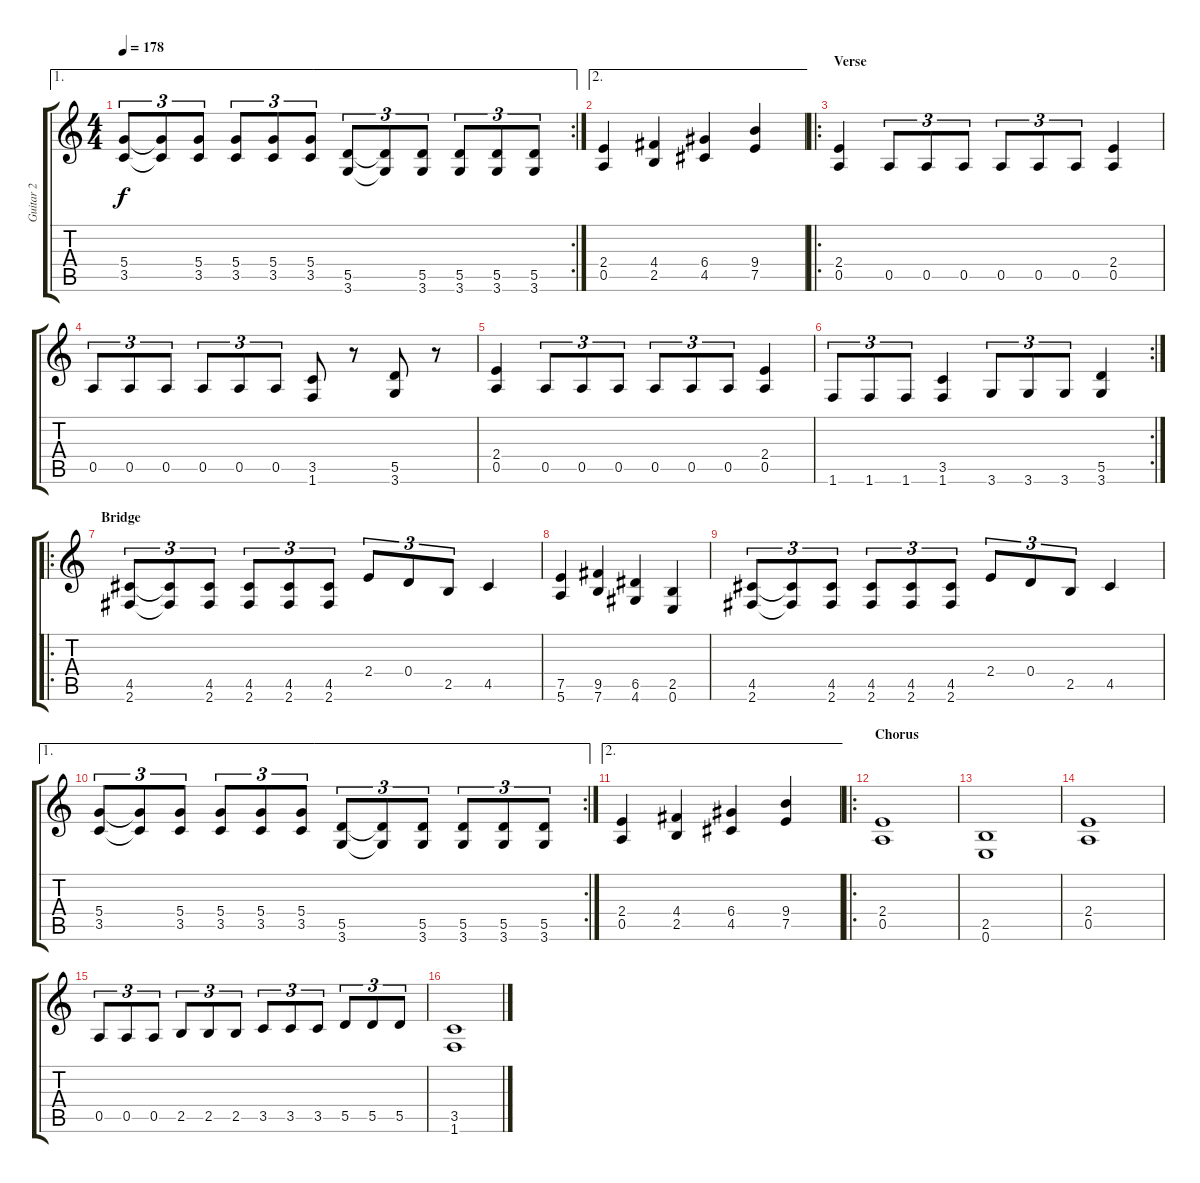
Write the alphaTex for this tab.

\track ("Guitar 2" "Guitar 2") {instrument distortionguitar}
\staff {score tabs}
\tuning (E4 B3 G3 D3 A2 E2) {hide}
\ae 1
\rc 2
\ts (4 4)
\tempo 178
\clef g2
\ks c
(5.4 3.5).8{tu (3 2) dy f} (5.4{t} 3.5{t}).8{tu (3 2)} (5.4 3.5).8{tu (3 2)} (5.4 3.5).8{tu (3 2)} (5.4 3.5).8{tu (3 2)} (5.4 3.5).8{tu (3 2)} (5.5 3.6).8{tu (3 2)} (5.5{t} 3.6{t}).8{tu (3 2)} (5.5 3.6).8{tu (3 2)} (5.5 3.6).8{tu (3 2)} (5.5 3.6).8{tu (3 2)} (5.5 3.6).8{tu (3 2)} |
\ae 2
(2.4 0.5).4 (4.4 2.5).4 (6.4 4.5).4 (9.4 7.5).4 |
\ro
\section ("" "Verse")
(2.4 0.5).4 0.5.8{tu (3 2)} 0.5.8{tu (3 2)} 0.5.8{tu (3 2)} 0.5.8{tu (3 2)} 0.5.8{tu (3 2)} 0.5.8{tu (3 2)} (2.4 0.5).4 |
0.5.8{tu (3 2)} 0.5.8{tu (3 2)} 0.5.8{tu (3 2)} 0.5.8{tu (3 2)} 0.5.8{tu (3 2)} 0.5.8{tu (3 2)} (3.5 1.6).8 r.8 (5.5 3.6).8 r.8 |
(2.4 0.5).4 0.5.8{tu (3 2)} 0.5.8{tu (3 2)} 0.5.8{tu (3 2)} 0.5.8{tu (3 2)} 0.5.8{tu (3 2)} 0.5.8{tu (3 2)} (2.4 0.5).4 |
\rc 2
1.6.8{tu (3 2)} 1.6.8{tu (3 2)} 1.6.8{tu (3 2)} (3.5 1.6).4 3.6.8{tu (3 2)} 3.6.8{tu (3 2)} 3.6.8{tu (3 2)} (5.5 3.6).4 |
\ro
\section ("" "Bridge")
(4.5 2.6).8{tu (3 2)} (4.5{t} 2.6{t}).8{tu (3 2)} (4.5 2.6).8{tu (3 2)} (4.5 2.6).8{tu (3 2)} (4.5 2.6).8{tu (3 2)} (4.5 2.6).8{tu (3 2)} 2.4.8{tu (3 2)} 0.4.8{tu (3 2)} 2.5.8{tu (3 2)} 4.5.4 |
(7.5 5.6).4 (9.5 7.6).4 (6.5 4.6).4 (2.5 0.6).4 |
(4.5 2.6).8{tu (3 2)} (4.5{t} 2.6{t}).8{tu (3 2)} (4.5 2.6).8{tu (3 2)} (4.5 2.6).8{tu (3 2)} (4.5 2.6).8{tu (3 2)} (4.5 2.6).8{tu (3 2)} 2.4.8{tu (3 2)} 0.4.8{tu (3 2)} 2.5.8{tu (3 2)} 4.5.4 |
\ae 1
\rc 2
(5.4 3.5).8{tu (3 2)} (5.4{t} 3.5{t}).8{tu (3 2)} (5.4 3.5).8{tu (3 2)} (5.4 3.5).8{tu (3 2)} (5.4 3.5).8{tu (3 2)} (5.4 3.5).8{tu (3 2)} (5.5 3.6).8{tu (3 2)} (5.5{t} 3.6{t}).8{tu (3 2)} (5.5 3.6).8{tu (3 2)} (5.5 3.6).8{tu (3 2)} (5.5 3.6).8{tu (3 2)} (5.5 3.6).8{tu (3 2)} |
\ae 2
(2.4 0.5).4 (4.4 2.5).4 (6.4 4.5).4 (9.4 7.5).4 |
\ro
\section ("" "Chorus")
(2.4 0.5).1 |
(2.5 0.6).1 |
(2.4 0.5).1 |
0.5.8{tu (3 2)} 0.5.8{tu (3 2)} 0.5.8{tu (3 2)} 2.5.8{tu (3 2)} 2.5.8{tu (3 2)} 2.5.8{tu (3 2)} 3.5.8{tu (3 2)} 3.5.8{tu (3 2)} 3.5.8{tu (3 2)} 5.5.8{tu (3 2)} 5.5.8{tu (3 2)} 5.5.8{tu (3 2)} |
(3.5 1.6).1
